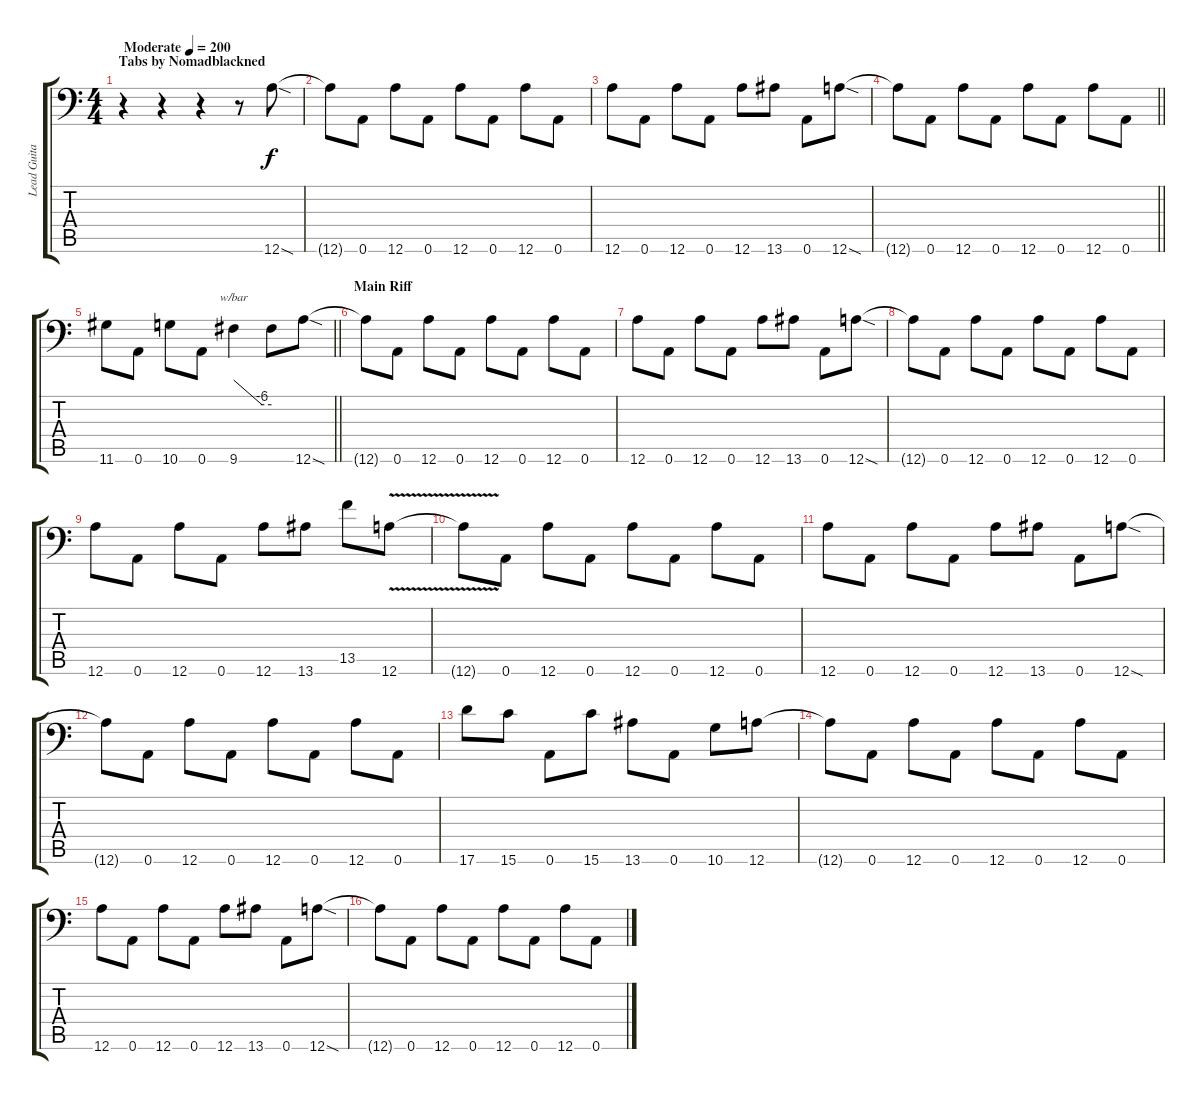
\track ("Lead Guitar" "Lead Guita") {instrument distortionguitar}
\staff {score tabs}
\tuning (B3 Gb3 D3 A2 E2 A1) {hide}
\ts (4 4)
\section ("" "Tabs by Nomadblackned")
\tempo (200 "Moderate")
\clef f4
\ks c
r.4{dy f instrument distortionguitar} r.4 r.4 r.8 12.6{sod}.8 |
12.6{t}.8 0.6.8 12.6.8 0.6.8 12.6.8 0.6.8 12.6.8 0.6.8 |
12.6.8 0.6.8 12.6.8 0.6.8 12.6.8 13.6.8 0.6.8 12.6{sod}.8 |
\barLineRight lightlight
12.6{t}.8 0.6.8 12.6.8 0.6.8 12.6.8 0.6.8 12.6.8 0.6.8 |
\section ("" "")
\barLineRight lightlight
11.6.8 0.6.8 10.6.8 0.6.8 9.6.4{tbe (custom default 0 0 45 -24 60 -24)} 9.6{t}.8 12.6{sod}.8 |
\section ("" "Main Riff")
12.6{t}.8 0.6.8 12.6.8 0.6.8 12.6.8 0.6.8 12.6.8 0.6.8 |
12.6.8 0.6.8 12.6.8 0.6.8 12.6.8 13.6.8 0.6.8 12.6{sod}.8 |
12.6{t}.8 0.6.8 12.6.8 0.6.8 12.6.8 0.6.8 12.6.8 0.6.8 |
12.6.8 0.6.8 12.6.8 0.6.8 12.6.8 13.6.8 13.5.8 12.6{v}.8 |
12.6{t}.8 0.6.8 12.6.8 0.6.8 12.6.8 0.6.8 12.6.8 0.6.8 |
12.6.8 0.6.8 12.6.8 0.6.8 12.6.8 13.6.8 0.6.8 12.6{sod}.8 |
12.6{t}.8 0.6.8 12.6.8 0.6.8 12.6.8 0.6.8 12.6.8 0.6.8 |
17.6.8 15.6.8 0.6.8 15.6.8 13.6.8 0.6.8 10.6.8 12.6.8 |
12.6{t}.8 0.6.8 12.6.8 0.6.8 12.6.8 0.6.8 12.6.8 0.6.8 |
12.6.8 0.6.8 12.6.8 0.6.8 12.6.8 13.6.8 0.6.8 12.6{sod}.8 |
12.6{t}.8 0.6.8 12.6.8 0.6.8 12.6.8 0.6.8 12.6.8 0.6.8
